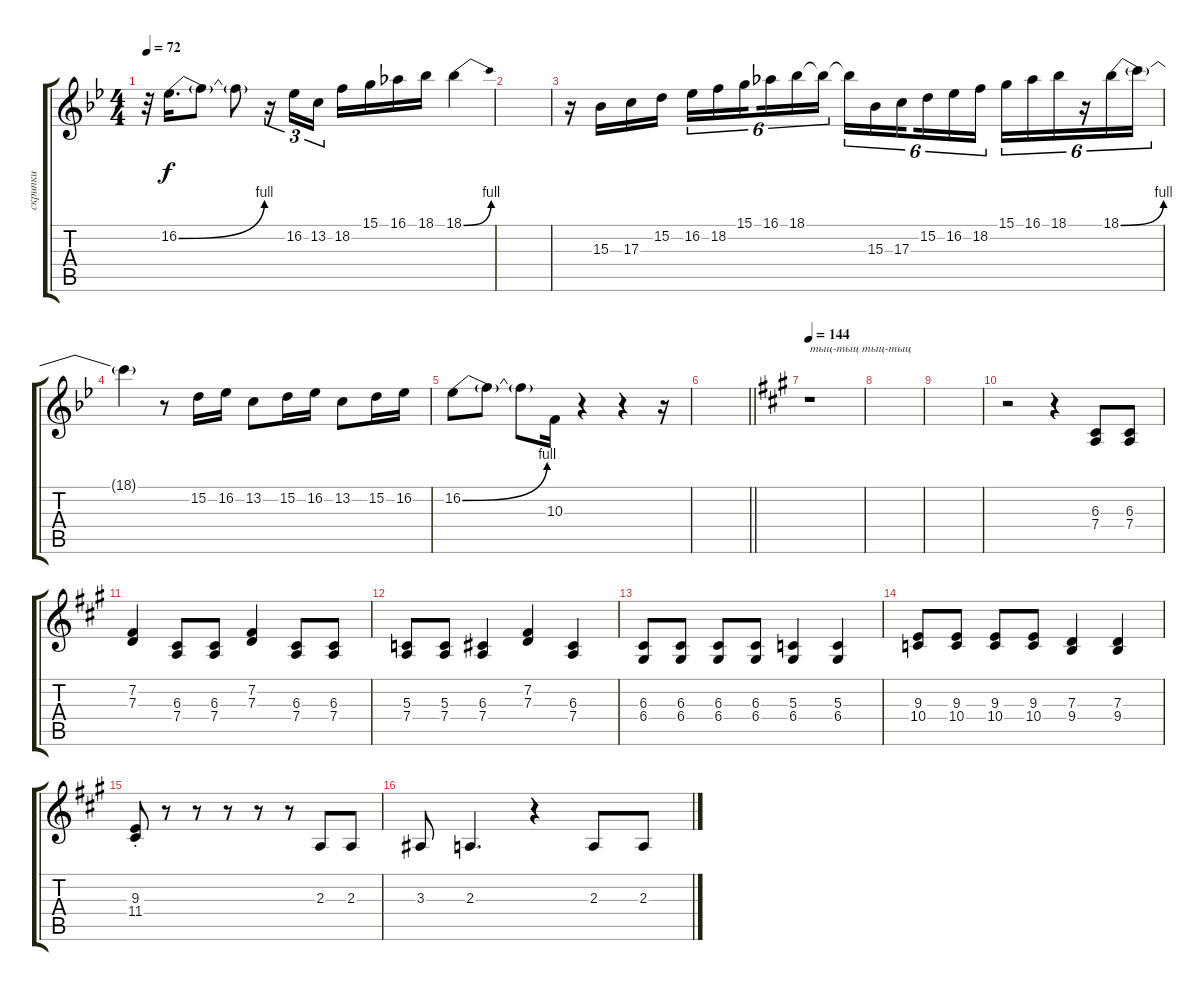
\track ("скрипки" "скрипки") {instrument stringensemble1}
\staff {score tabs}
\tuning (E4 B3 G3 D3 A2 E2) {hide}
\ts (4 4)
\tempo 72
\clef g2
\ks bb
r.32{dy f} 16.2{be (bend 0 0 60 4)}.16{d} 16.2{t}.8 16.2{t}.8 r.16{tu (3 2)} 16.2.16{tu (3 2)} 13.2.16{tu (3 2)} 18.2.16 15.1.16 16.1.16 18.1.16 18.1{be (bend 0 0 60 4)}.4 |
|
r.16 15.3.16 17.3.16 15.2.16 16.2.16{tu (6 4)} 18.2.16{tu (6 4)} 15.1.16{tu (6 4) beam splitsecondary} 16.1.16{tu (6 4)} 18.1.16{tu (6 4)} 18.1{t}.16{tu (6 4)} 18.1{t}.16{tu (6 4)} 15.3.16{tu (6 4)} 17.3.16{tu (6 4) beam splitsecondary} 15.2.16{tu (6 4)} 16.2.16{tu (6 4)} 18.2.16{tu (6 4)} 15.1.16{tu (6 4)} 16.1.16{tu (6 4)} 18.1.16{tu (6 4)} r.16{tu (6 4)} 18.1{be (bend 0 0 60 4)}.16{tu (6 4)} 18.1{t}.16{tu (6 4)} |
18.1{t}.4 r.8 15.2.16 16.2.16 13.2.8 15.2.16 16.2.16 13.2.8 15.2.16 16.2.16 |
16.2{be (bend 0 0 60 4)}.8 16.2{t}.8 16.2{t}.8 10.3.16 r.4 r.4 r.16 |
\barLineRight lightlight
|
\tempo 144
\ks a
r.1{txt "тыц-тыц тыц-тыц"} |
|
|
r.2 r.4 (6.3 7.4).8 (6.3 7.4).8 |
(7.2 7.3).4 (6.3 7.4).8 (6.3 7.4).8 (7.2 7.3).4 (6.3 7.4).8 (6.3 7.4).8 |
(5.3 7.4).8 (5.3 7.4).8 (6.3 7.4).4 (7.2 7.3).4 (6.3 7.4).4 |
(6.3 6.4).8 (6.3 6.4).8 (6.3 6.4).8 (6.3 6.4).8 (5.3 6.4).4 (5.3 6.4).4 |
(9.3 10.4).8 (9.3 10.4).8 (9.3 10.4).8 (9.3 10.4).8 (7.3 9.4).4 (7.3 9.4).4 |
(9.3{st} 11.4{st}).8 r.8 r.8 r.8 r.8 r.8 2.3.8 2.3.8 |
3.3.8 2.3.4{d} r.4 2.3.8 2.3.8
